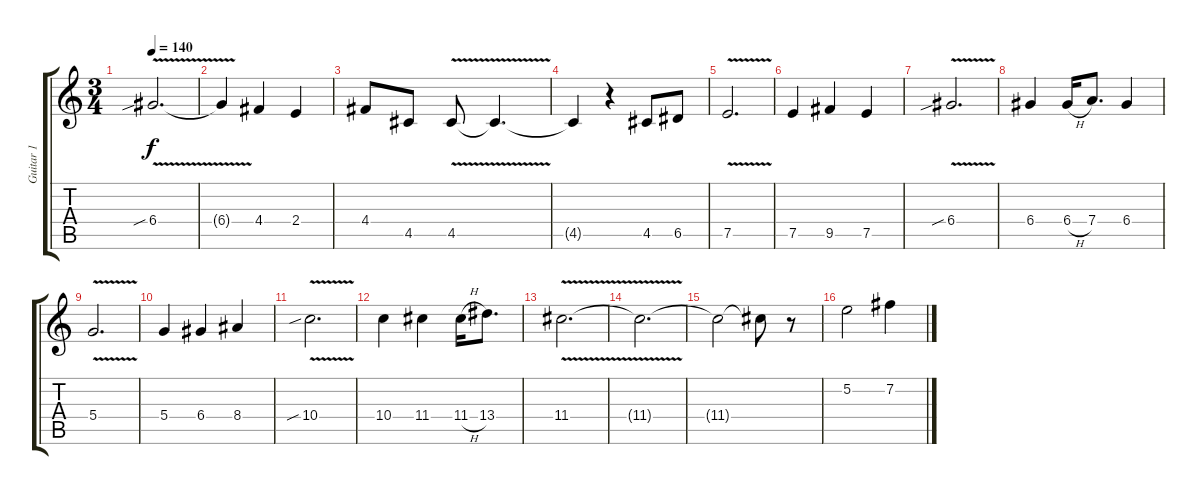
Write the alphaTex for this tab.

\track ("Guitar 1" "Guitar 1") {instrument overdrivenguitar}
\staff {score tabs}
\tuning (E4 B3 G3 D3 A2 E2) {hide}
\ts (3 4)
\tempo 140
\clef g2
\ks c
6.4{v sib}.2{d dy f} |
6.4{t}.4 4.4.4 2.4.4 |
4.4.8 4.5.8 4.5{v}.8 4.5{t}.4{d} |
4.5{t}.4 r.4 4.5.8 6.5.8 |
7.5{v}.2{d} |
7.5.4 9.5.4 7.5.4 |
6.4{v sib}.2{d} |
6.4.4 6.4{h}.16 7.4.8{d} 6.4.4 |
5.4{v}.2{d} |
5.4.4 6.4.4 8.4.4 |
10.4{v sib}.2{d} |
10.4.4 11.4.4 11.4{h}.16 13.4.8{d} |
11.4{v}.2{d} |
11.4{t}.2{d} |
11.4{t}.2 11.4{t}.8 r.8 |
5.2.2 7.2.4
